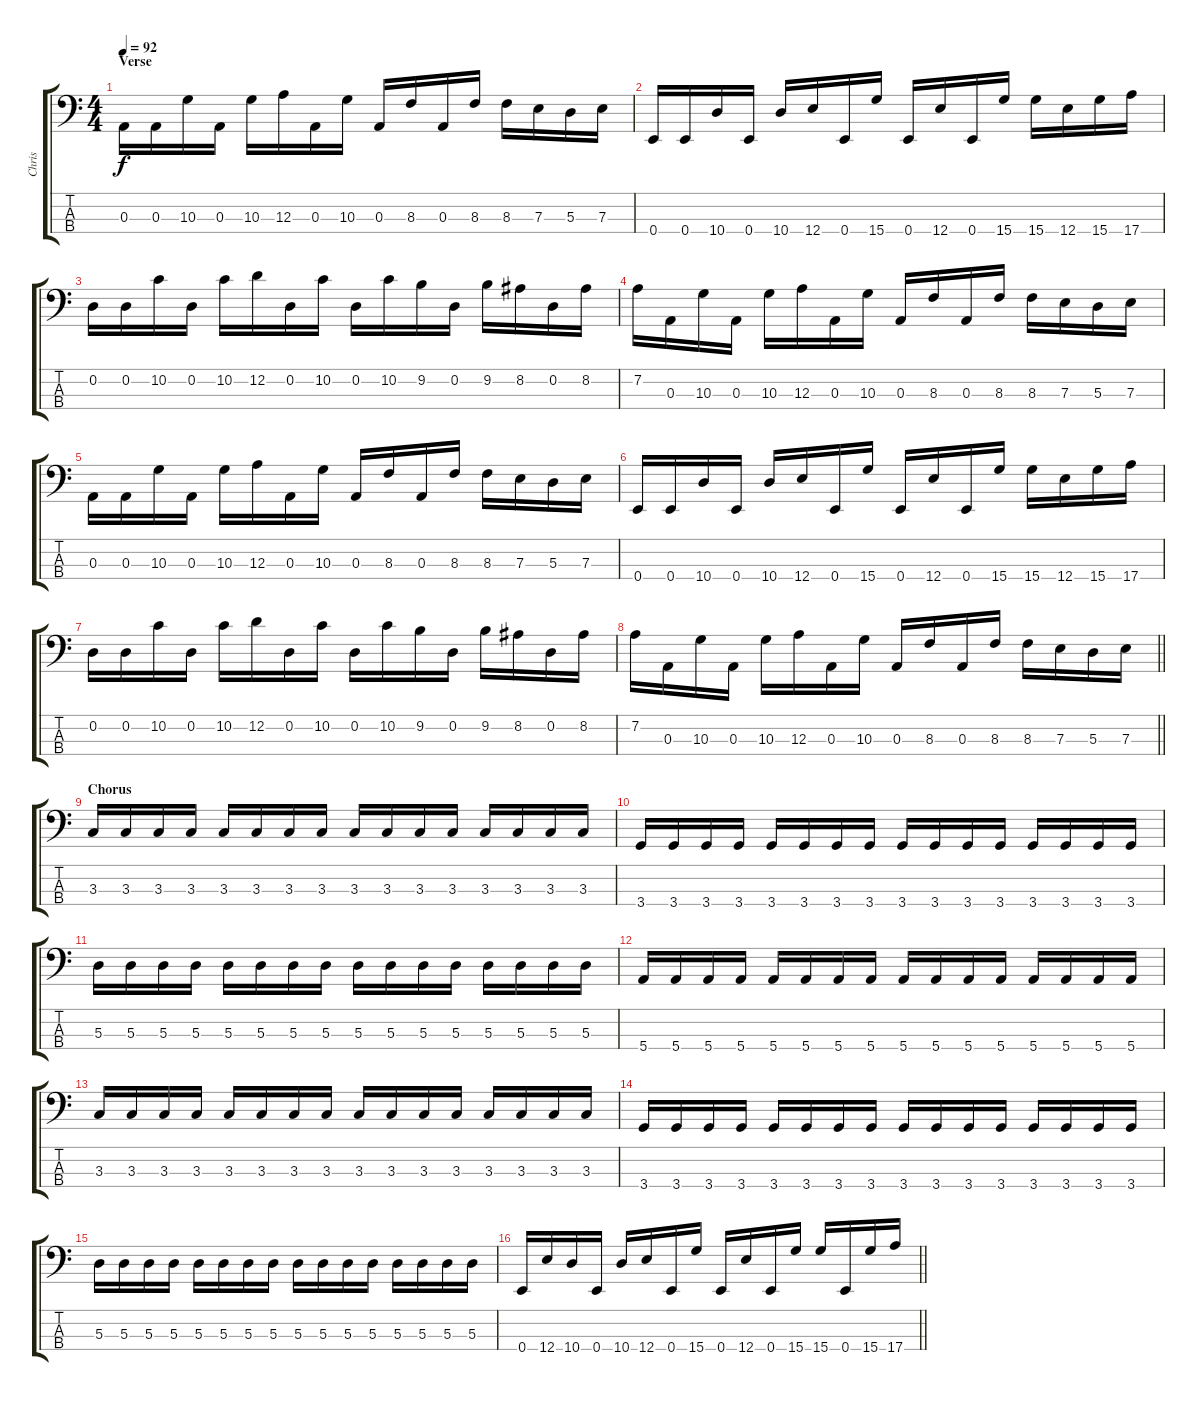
\track ("Chris" "Chris") {instrument electricbasspick}
\staff {score tabs}
\tuning (G2 D2 A1 E1) {hide}
\ts (4 4)
\section ("" "Verse")
\tempo 92
\clef f4
\ks c
0.3.16{dy f} 0.3.16 10.3.16 0.3.16 10.3.16 12.3.16 0.3.16 10.3.16 0.3.16 8.3.16 0.3.16 8.3.16 8.3.16 7.3.16 5.3.16 7.3.16 |
0.4.16 0.4.16 10.4.16 0.4.16 10.4.16 12.4.16 0.4.16 15.4.16 0.4.16 12.4.16 0.4.16 15.4.16 15.4.16 12.4.16 15.4.16 17.4.16 |
0.2.16 0.2.16 10.2.16 0.2.16 10.2.16 12.2.16 0.2.16 10.2.16 0.2.16 10.2.16 9.2.16 0.2.16 9.2.16 8.2.16 0.2.16 8.2.16 |
7.2.16 0.3.16 10.3.16 0.3.16 10.3.16 12.3.16 0.3.16 10.3.16 0.3.16 8.3.16 0.3.16 8.3.16 8.3.16 7.3.16 5.3.16 7.3.16 |
0.3.16 0.3.16 10.3.16 0.3.16 10.3.16 12.3.16 0.3.16 10.3.16 0.3.16 8.3.16 0.3.16 8.3.16 8.3.16 7.3.16 5.3.16 7.3.16 |
0.4.16 0.4.16 10.4.16 0.4.16 10.4.16 12.4.16 0.4.16 15.4.16 0.4.16 12.4.16 0.4.16 15.4.16 15.4.16 12.4.16 15.4.16 17.4.16 |
0.2.16 0.2.16 10.2.16 0.2.16 10.2.16 12.2.16 0.2.16 10.2.16 0.2.16 10.2.16 9.2.16 0.2.16 9.2.16 8.2.16 0.2.16 8.2.16 |
\barLineRight lightlight
7.2.16 0.3.16 10.3.16 0.3.16 10.3.16 12.3.16 0.3.16 10.3.16 0.3.16 8.3.16 0.3.16 8.3.16 8.3.16 7.3.16 5.3.16 7.3.16 |
\section ("" "Chorus")
3.3.16 3.3.16 3.3.16 3.3.16 3.3.16 3.3.16 3.3.16 3.3.16 3.3.16 3.3.16 3.3.16 3.3.16 3.3.16 3.3.16 3.3.16 3.3.16 |
3.4.16 3.4.16 3.4.16 3.4.16 3.4.16 3.4.16 3.4.16 3.4.16 3.4.16 3.4.16 3.4.16 3.4.16 3.4.16 3.4.16 3.4.16 3.4.16 |
5.3.16 5.3.16 5.3.16 5.3.16 5.3.16 5.3.16 5.3.16 5.3.16 5.3.16 5.3.16 5.3.16 5.3.16 5.3.16 5.3.16 5.3.16 5.3.16 |
5.4.16 5.4.16 5.4.16 5.4.16 5.4.16 5.4.16 5.4.16 5.4.16 5.4.16 5.4.16 5.4.16 5.4.16 5.4.16 5.4.16 5.4.16 5.4.16 |
3.3.16 3.3.16 3.3.16 3.3.16 3.3.16 3.3.16 3.3.16 3.3.16 3.3.16 3.3.16 3.3.16 3.3.16 3.3.16 3.3.16 3.3.16 3.3.16 |
3.4.16 3.4.16 3.4.16 3.4.16 3.4.16 3.4.16 3.4.16 3.4.16 3.4.16 3.4.16 3.4.16 3.4.16 3.4.16 3.4.16 3.4.16 3.4.16 |
5.3.16 5.3.16 5.3.16 5.3.16 5.3.16 5.3.16 5.3.16 5.3.16 5.3.16 5.3.16 5.3.16 5.3.16 5.3.16 5.3.16 5.3.16 5.3.16 |
\barLineRight lightlight
0.4.16 12.4.16 10.4.16 0.4.16 10.4.16 12.4.16 0.4.16 15.4.16 0.4.16 12.4.16 0.4.16 15.4.16 15.4.16 0.4.16 15.4.16 17.4.16
